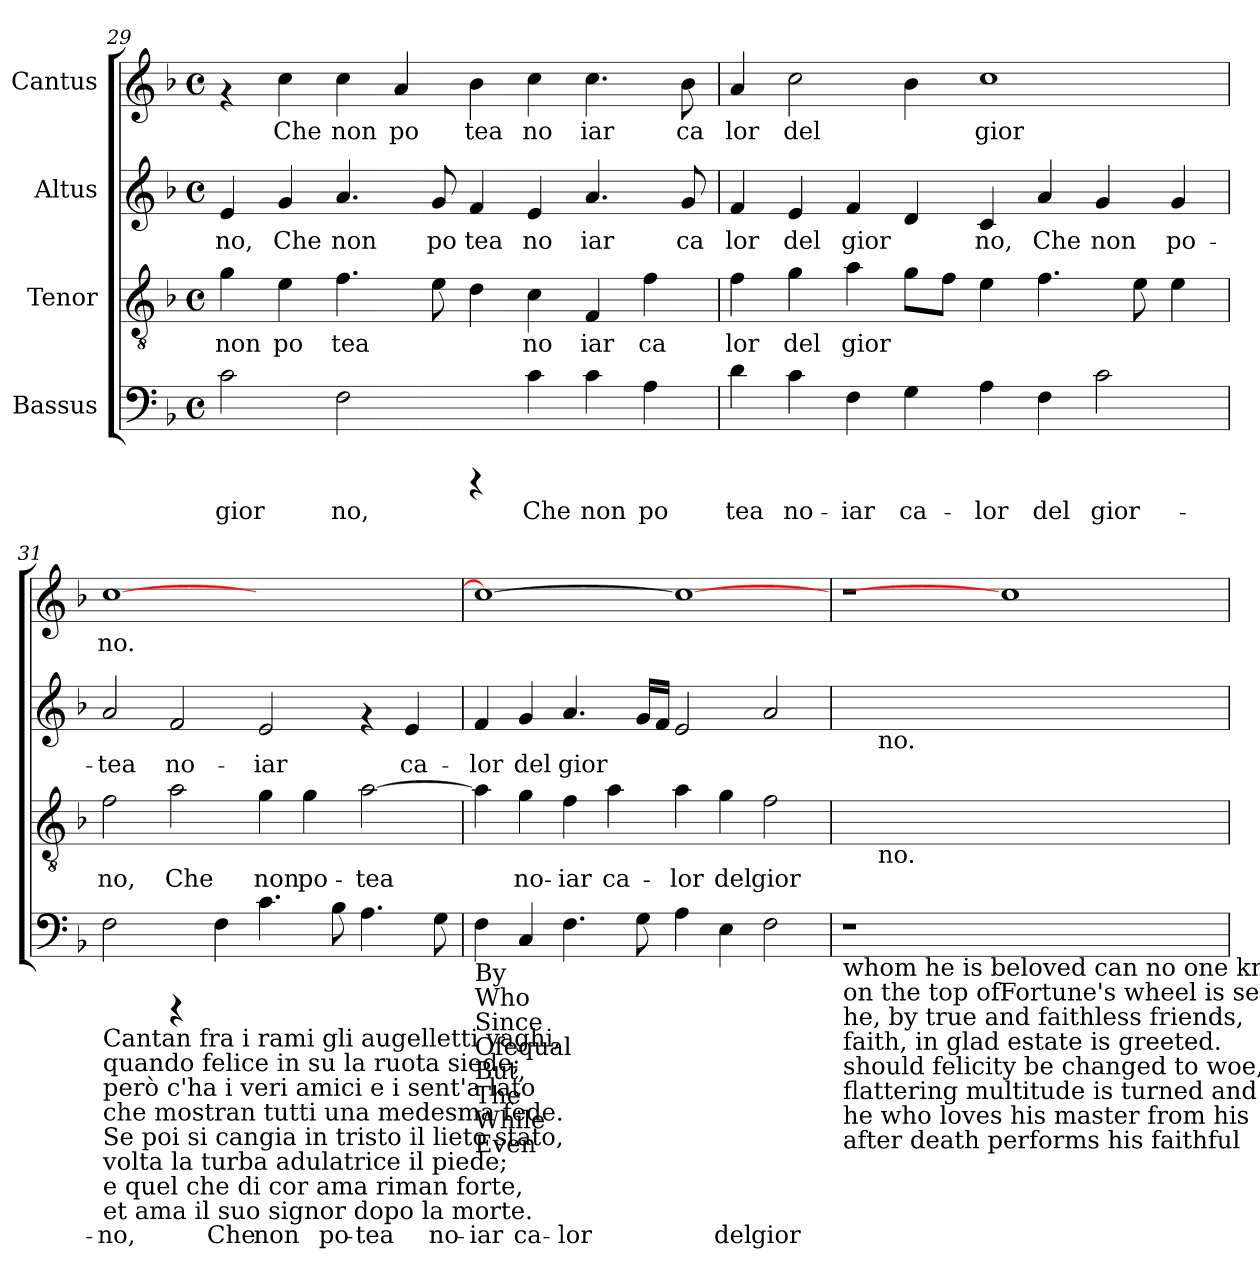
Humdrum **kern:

**kern	**text	**kern	**text	**kern	**text	**kern	**text
*part4	*part4	*part3	*part3	*part2	*part2	*part1	*part1
*staff4	*staff4	*staff3	*staff3	*staff2	*staff2	*staff1	*staff1
*I"Bassus	*	*I"Tenor	*	*I"Altus	*	*I"Cantus	*
*clefF4	*	*clefGv2	*	*clefG2	*	*clefG2	*
*k[b-]	*	*k[b-]	*	*k[b-]	*	*k[b-]	*
*F:	*	*F:	*	*F:	*	*F:	*
*M4/4	*	*M4/4	*	*M4/4	*	*M4/4	*
*met(c)	*	*met(c)	*	*met(c)	*	*met(c)	*
=29	=29	=29	=29	=29	=29	=29	=29
!	!LO:LY:b	!	!LO:LY:b	!	!LO:LY:b	!	!
2c\	gior	4g\	non	4e/	no,	4rf	.
!	!	!	!LO:LY:b	!	!LO:LY:b	!	!LO:LY:b
.	.	4e\	po	4g/	Che	4cc\	Che
!	!LO:LY:b	!	!LO:LY:b	!	!LO:LY:b	!	!LO:LY:b
2F\	no,	4.f\	tea	4.a/	non	4cc\	non
!	!	!	!	!	!	!	!LO:LY:b
.	.	.	.	.	.	4a/	po
!	!	!	!LO:LY:b	!	!LO:LY:b	!	!
.	.	8e\	.	8g/	po	.	.
!	!	!	!LO:LY:b	!	!LO:LY:b	!	!LO:LY:b
4rCCC	.	4d\	.	4f/	tea	4b-\	tea
!	!LO:LY:b	!	!LO:LY:b	!	!LO:LY:b	!	!LO:LY:b
4c\	Che	4c\	no	4e/	no	4cc\	no
!	!LO:LY:b	!	!LO:LY:b	!	!LO:LY:b	!	!LO:LY:b
4c\	non	4F/	iar	4.a/	iar	4.cc\	iar
!	!LO:LY:b	!	!LO:LY:b	!	!	!	!
4A\	po	4f\	ca	.	.	.	.
!	!	!	!	!	!LO:LY:b	!	!LO:LY:b
.	.	.	.	8g/	ca	8b-\	ca
!!LO:LB:g=z
=30	=30	=30	=30	=30	=30	=30	=30
!	!LO:LY:b	!	!LO:LY:b	!	!LO:LY:b	!	!LO:LY:b
4d\	tea	4f\	lor	4f/	lor	4a/	lor
!	!LO:LY:b	!	!LO:LY:b	!	!LO:LY:b	!	!LO:LY:b
4c\	no-	4g\	del	4e/	del	2cc\	del
!	!LO:LY:b	!	!LO:LY:b	!	!LO:LY:b	!	!
4F\	-iar	4a\	gior-	4f/	gior-	.	.
!	!LO:LY:b	!	!LO:LY:b	!	!LO:LY:b	!	!LO:LY:b
4G\	ca-	8g\L	--	4d/	--	4b-\	.
!	!	!	!LO:LY:b	!	!	!	!
.	.	8f\J	--	.	.	.	.
!	!LO:LY:b	!	!LO:LY:b	!	!LO:LY:b	!	!LO:LY:b
4A\	-lor	4e\	--	4c/	-no,	1cc	gior
!	!LO:LY:b	!	!LO:LY:b	!	!LO:LY:b	!	!
4F\	del	4.f\	--	4a/	Che	.	.
!	!LO:LY:b	!	!	!	!LO:LY:b	!	!
2c\	gior-	.	.	4g/	non	.	.
!	!	!	!LO:LY:b	!	!	!	!
.	.	8e\	--	.	.	.	.
!	!	!	!LO:LY:b	!	!LO:LY:b	!	!
.	.	4e\	--	4g/	po-	.	.
=31	=31	=31	=31	=31	=31	=31	=31
!LO:TX:b:t=Cantan fra i rami gli augelletti vaghi,	!	!	!	!	!	!	!
!LO:TX:b:t=quando felice in su la ruota siede;	!	!	!	!	!	!	!
!LO:TX:b:t=però c'ha i veri amici e i sent'a lato	!	!	!	!	!	!	!
!LO:TX:b:t=che mostran tutti una medesma fede.	!	!	!	!	!	!	!
!LO:TX:b:t=Se poi si cangia in tristo il lieto stato,	!	!	!	!	!	!	!
!LO:TX:b:t=volta la turba adulatrice il piede;	!	!	!	!	!	!	!
!LO:TX:b:t=e quel che di cor ama riman forte,	!	!	!	!	!	!	!
!LO:TX:b:t=et ama il suo signor dopo la morte.	!	!	!	!	!	!	!
!	!LO:LY:b	!	!LO:LY:b	!	!LO:LY:b	!	!LO:LY:b
2F\	-no,	2f\	-no,	2a/	-tea	[>1cc	no.
!	!	!	!LO:LY:b	!	!LO:LY:b	!	!
4rCCC	.	2a\	Che	2f/	no-	.	.
!	!LO:LY:b	!	!	!	!	!	!
4F\	Che	.	.	.	.	.	.
!	!LO:LY:b	!	!LO:LY:b	!	!LO:LY:b	!	!
4.c\	non	4g\	non	2e/	-iar	1ryy	.
!	!	!	!LO:LY:b	!	!	!	!
.	.	4g\	po-	.	.	.	.
!	!LO:LY:b	!	!	!	!	!	!
8B-\	po-	.	.	.	.	.	.
!	!LO:LY:b	!	!LO:LY:b	!	!	!	!
4.A\	-tea	[>2a\	-tea	4rf	.	.	.
!	!	!	!	!	!LO:LY:b	!	!
.	.	.	.	4e/	ca-	.	.
!	!LO:LY:b	!	!	!	!	!	!
8G\	no-	.	.	.	.	.	.
=32	=32	=32	=32	=32	=32	=32	=32
!LO:TX:b:t=By	!	!	!	!	!	!	!
!LO:TX:b:t=Who	!	!	!	!	!	!	!
!LO:TX:b:t=Since	!	!	!	!	!	!	!
!LO:TX:b:t=Ofequal	!	!	!	!	!	!	!
!LO:TX:b:t=But,	!	!	!	!	!	!	!
!LO:TX:b:t=The	!	!	!	!	!	!	!
!LO:TX:b:t=While	!	!	!	!	!	!	!
!LO:TX:b:t=Even	!	!	!	!	!	!	!
!	!LO:LY:b	!	!LO:LY:b	!	!LO:LY:b	!	!LO:LY:b
4F\	-iar	4a\]	.	4f/	-lor	1cc_	.
!	!LO:LY:b	!	!LO:LY:b	!	!LO:LY:b	!	!
4C/	ca-	4g\	no-	4g/	del	.	.
!	!LO:LY:b	!	!LO:LY:b	!	!LO:LY:b	!	!
4.F\	-lor	4f\	-iar	4.a/	gior-	.	.
!	!	!	!LO:LY:b	!	!	!	!
.	.	4a\	ca-	.	.	.	.
!	!LO:LY:b	!	!	!	!LO:LY:b	!	!
8G\	.	.	.	16g/L	--	.	.
!	!	!	!	!	!LO:LY:b	!	!
.	.	.	.	16f/J	--	.	.
!	!LO:LY:b	!	!LO:LY:b	!	!LO:LY:b	!	!
4A\	.	4a\	-lor	2e/	--	1cc_	.
!	!LO:LY:b	!	!LO:LY:b	!	!	!	!
4E\	del	4g\	del	.	.	.	.
!	!LO:LY:b	!	!LO:LY:b	!	!LO:LY:b	!	!
2F\	gior-	2f\	gior-	2a/	--	.	.
=33	=33	=33	=33	=33	=33	=33	=33
!LO:TX:b:t=whom he is beloved can no one know,	!	!	!	!	!	!	!
!LO:TX:b:t=on the top ofFortune's wheel is seated;	!	!	!	!	!	!	!
!LO:TX:b:t=he, by true and faithless friends,	!	!	!	!	!	!	!
!LO:TX:b:t=faith, in glad estate is greeted.	!	!	!	!	!	!	!
!LO:TX:b:t=should felicity be changed to woe,	!	!	!	!	!	!	!
!LO:TX:b:t=flattering multitude is turned and	!	!	!	!	!	!	!
!LO:TX:b:t=he who loves his master from his	!	!	!	!	!	!	!
!LO:TX:b:t=after death performs his faithful	!	!	!	!	!	!	!
1r	.	16..ryy	.	16..ryy	.	1r	.
!	!	!	!	!LO:TX:b:t=no.	!	!	!
!	!	!LO:TX:b:t=no.	!	!	!	!	!
.	.	1ryy	.	1ryy	.	.	.
1ryy	.	.	.	.	.	1cc]	.
.	.	2ryy	.	2ryy	.	.	.
.	.	4ryy	.	4ryy	.	.	.
.	.	8ryy	.	8ryy	.	.	.
.	.	64ryy	.	64ryy	.	.	.
=	=	=	=	=	=	=	=
*-	*-	*-	*-	*-	*-	*-	*-
